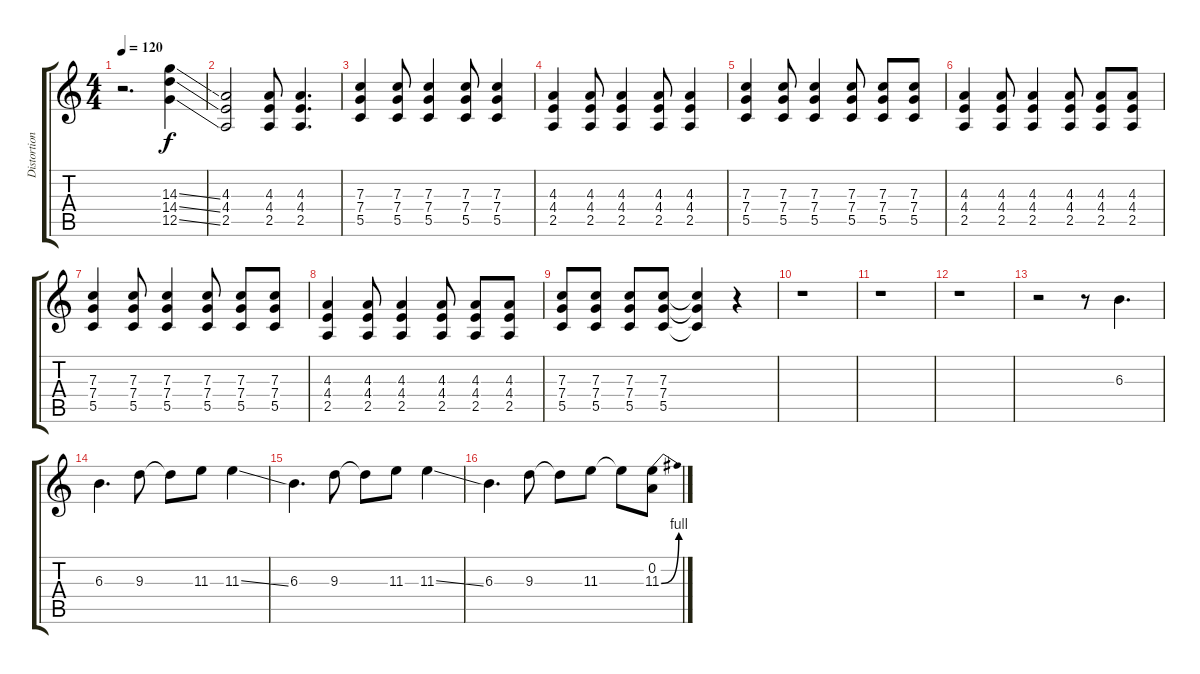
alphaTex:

\track ("Distortion Guitar" "Distortion") {instrument distortionguitar}
\staff {score tabs}
\tuning (D4 A3 F3 C3 G2 D2) {hide}
\ts (4 4)
\tempo 120
\clef g2
\ks c
r.2{d dy f} (14.3{ss} 14.4{ss} 12.5{ss}).4 |
(4.3 4.4 2.5).2 (4.3 4.4 2.5).8 (4.3 4.4 2.5).4{d} |
(7.3 7.4 5.5).4 (7.3 7.4 5.5).8 (7.3 7.4 5.5).4 (7.3 7.4 5.5).8 (7.3 7.4 5.5).4 |
(4.3 4.4 2.5).4 (4.3 4.4 2.5).8 (4.3 4.4 2.5).4 (4.3 4.4 2.5).8 (4.3 4.4 2.5).4 |
(7.3 7.4 5.5).4 (7.3 7.4 5.5).8 (7.3 7.4 5.5).4 (7.3 7.4 5.5).8 (7.3 7.4 5.5).8 (7.3 7.4 5.5).8 |
(4.3 4.4 2.5).4 (4.3 4.4 2.5).8 (4.3 4.4 2.5).4 (4.3 4.4 2.5).8 (4.3 4.4 2.5).8 (4.3 4.4 2.5).8 |
(7.3 7.4 5.5).4 (7.3 7.4 5.5).8 (7.3 7.4 5.5).4 (7.3 7.4 5.5).8 (7.3 7.4 5.5).8 (7.3 7.4 5.5).8 |
(4.3 4.4 2.5).4 (4.3 4.4 2.5).8 (4.3 4.4 2.5).4 (4.3 4.4 2.5).8 (4.3 4.4 2.5).8 (4.3 4.4 2.5).8 |
(7.3 7.4 5.5).8 (7.3 7.4 5.5).8 (7.3 7.4 5.5).8 (7.3 7.4 5.5).8 (7.3{t} 7.4{t} 5.5{t}).4 r.4 |
r.1 |
r.1 |
r.1 |
r.2 r.8 6.3.4{d} |
6.3.4{d} 9.3.8 9.3{t}.8 11.3.8 11.3{ss}.4 |
6.3.4{d} 9.3.8 9.3{t}.8 11.3.8 11.3{ss}.4 |
6.3.4{d} 9.3.8 9.3{t}.8 11.3.8 11.3{t}.8 (0.2 11.3{be (bend 0 0 60 4)}).8
